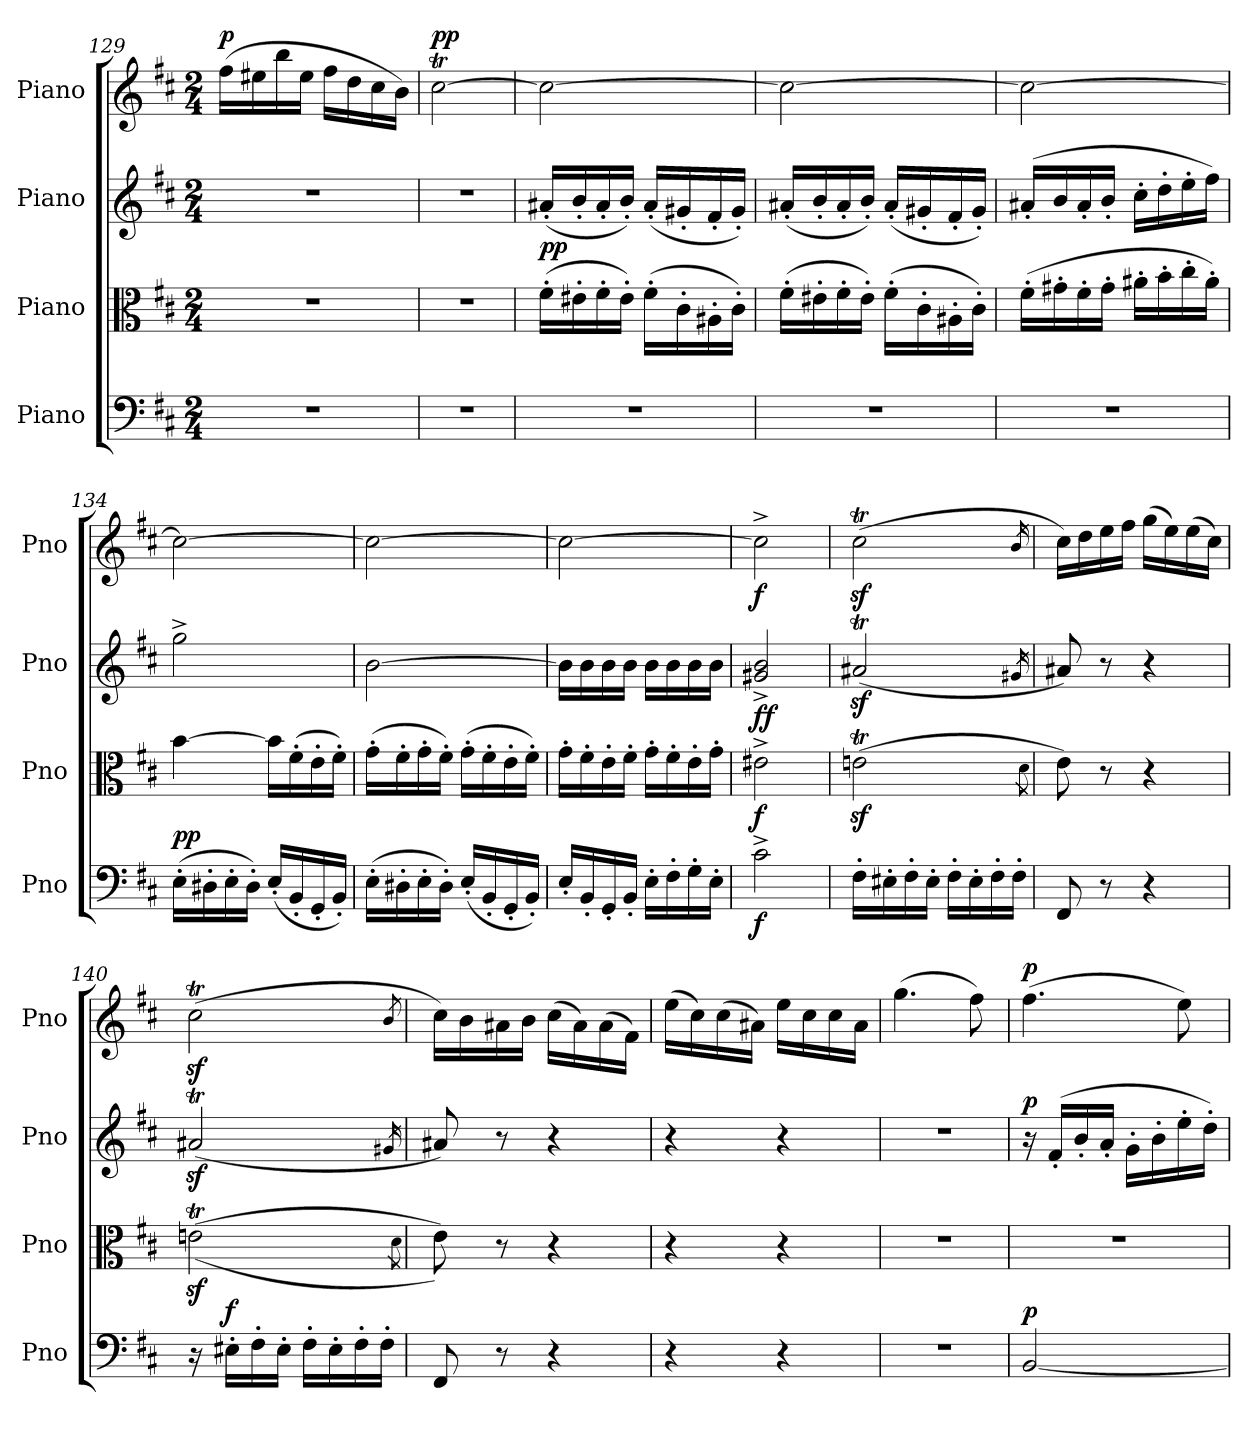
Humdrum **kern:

**kern	**dynam	**kern	**dynam	**kern	**dynam	**kern	**dynam
*part4	*part4	*part3	*part3	*part2	*part2	*part1	*part1
*staff4	*staff4	*staff3	*staff3	*staff2	*staff2	*staff1	*staff1
*I"Piano	*	*I"Piano	*	*I"Piano	*	*I"Piano	*
*I'Pno	*	*I'Pno	*	*I'Pno	*	*I'Pno	*
!!LO:LB:g=z
*clefF4	*	*clefC3	*	*clefG2	*	*clefG2	*
*k[f#c#]	*	*k[f#c#]	*	*k[f#c#]	*	*k[f#c#]	*
*M2/4	*	*M2/4	*	*M2/4	*	*M2/4	*
=129	=129	=129	=129	=129	=129	=129	=129
!	!	!	!	!	!	!	!LO:DY:a
2r	.	2r	.	2r	.	(16ff#\LL	p
.	.	.	.	.	.	16ee#X\	.
.	.	.	.	.	.	16bb\	.
.	.	.	.	.	.	16ee#\JJ	.
.	.	.	.	.	.	16ff#\LL	.
.	.	.	.	.	.	16dd\	.
.	.	.	.	.	.	16cc#\	.
.	.	.	.	.	.	16b\JJ)	.
=130	=130	=130	=130	=130	=130	=130	=130
!	!	!	!	!	!	!	!LO:DY:a
2r	.	2r	.	2r	.	[2cc#t\	pp
=131	=131	=131	=131	=131	=131	=131	=131
!	!	!	!LO:DY:a	!	!	!	!
2r	.	(16f#'\LL	pp	(16a#X'/LL	.	2cc#\_	.
.	.	16e#X'\	.	16b'/	.	.	.
.	.	16f#'\	.	16a#'/	.	.	.
.	.	16e#'\JJ)	.	16b'/JJ)	.	.	.
.	.	(16f#'\LL	.	(16a#'/LL	.	.	.
.	.	16c#'\	.	16g#X'/	.	.	.
.	.	16A#X'\	.	16f#'/	.	.	.
.	.	16c#'\JJ)	.	16g#'/JJ)	.	.	.
=132	=132	=132	=132	=132	=132	=132	=132
2r	.	(16f#'\LL	.	(16a#X'/LL	.	2cc#\_	.
.	.	16e#X'\	.	16b'/	.	.	.
.	.	16f#'\	.	16a#'/	.	.	.
.	.	16e#'\JJ)	.	16b'/JJ)	.	.	.
.	.	(16f#'\LL	.	(16a#'/LL	.	.	.
.	.	16c#'\	.	16g#X'/	.	.	.
.	.	16A#X'\	.	16f#'/	.	.	.
.	.	16c#'\JJ)	.	16g#'/JJ)	.	.	.
=133	=133	=133	=133	=133	=133	=133	=133
2r	.	(16f#'\LL	.	(16a#X'/LL	.	2cc#\_	.
.	.	16g#X'\	.	16b/	.	.	.
.	.	16f#'\	.	16a#'/	.	.	.
.	.	16g#'\JJ	.	16b'/JJ	.	.	.
.	.	16a#X'\LL	.	16cc#'\LL	.	.	.
.	.	16b'\	.	16dd'\	.	.	.
.	.	16cc#'\	.	16ee'\	.	.	.
.	.	16a#'\JJ)	.	16ff#\JJ)	.	.	.
=134	=134	=134	=134	=134	=134	=134	=134
!	!LO:DY:a	!	!	!	!	!	!
(16E'\LL	pp	[4b\	.	2gg^\	.	2cc#\_	.
16D#X'\	.	.	.	.	.	.	.
16E'\	.	.	.	.	.	.	.
16D#'\JJ)	.	.	.	.	.	.	.
(16E'/LL	.	16b\LL]	.	.	.	.	.
16BB'/	.	(16f#'\	.	.	.	.	.
16GG'/	.	16e'\	.	.	.	.	.
16BB'/JJ)	.	16f#'\JJ)	.	.	.	.	.
=135	=135	=135	=135	=135	=135	=135	=135
(16E'\LL	.	(16g'\LL	.	[2b\	.	2cc#\_	.
16D#X'\	.	16f#'\	.	.	.	.	.
16E'\	.	16g'\	.	.	.	.	.
16D#'\JJ)	.	16f#'\JJ)	.	.	.	.	.
(16E'/LL	.	(16g'\LL	.	.	.	.	.
16BB'/	.	16f#'\	.	.	.	.	.
16GG'/	.	16e'\	.	.	.	.	.
16BB'/JJ)	.	16f#'\JJ)	.	.	.	.	.
=136	=136	=136	=136	=136	=136	=136	=136
16E'/LL	.	16g'\LL	.	16b\LL]	.	2cc#\_	.
16BB'/	.	16f#'\	.	16b\	.	.	.
16GG'/	.	16e'\	.	16b\	.	.	.
16BB'/JJ	.	16f#'\JJ	.	16b\JJ	.	.	.
16E'\LL	.	16g'\LL	.	16b\LL	.	.	.
16F#'\	.	16f#'\	.	16b\	.	.	.
16G'\	.	16e'\	.	16b\	.	.	.
16E'\JJ	.	16g'\JJ	.	16b\JJ	.	.	.
=137	=137	=137	=137	=137	=137	=137	=137
!	!LO:DY:b	!	!LO:DY:b	!	!LO:DY:b	!	!
!	!	!	!	!	!LO:DY:n=1:b	!	!LO:DY:b
2c#^\	f	2e#X^\	f	2g#X/^ 2b/^	f f	2cc#^\]	f
!!LO:PB:g=z
=138	=138	=138	=138	=138	=138	=138	=138
16F#'\LL	.	(2enz<T\	.	(2a#Xz<t/	.	(2cc#z<t\	.
16E#X'\	.	.	.	.	.	.	.
16F#'\	.	.	.	.	.	.	.
16E#'\JJ	.	.	.	.	.	.	.
16F#'\LL	.	.	.	.	.	.	.
16E#'\	.	.	.	.	.	.	.
16F#'\	.	.	.	.	.	.	.
16F#'\JJ	.	.	.	.	.	.	.
.	.	8qd\	.	16qg#X/	.	16qb/	.
=139	=139	=139	=139	=139	=139	=139	=139
8FF#/	.	8e\)	.	8a#X/)	.	16cc#\LL)	.
.	.	.	.	.	.	16dd\	.
8r	.	8r	.	8r	.	16ee\	.
.	.	.	.	.	.	16ff#\JJ	.
4r	.	4r	.	4r	.	(16gg\LL	.
.	.	.	.	.	.	16ee\)	.
.	.	.	.	.	.	(16ee\	.
.	.	.	.	.	.	16cc#\JJ)	.
=140	=140	=140	=140	=140	=140	=140	=140
16r	.	((2enz<T\	.	(2a#Xz<t/	.	(2cc#z<t\	.
!	!LO:DY:a	!	!	!	!	!	!
16E#X'\LL	f	.	.	.	.	.	.
16F#'\	.	.	.	.	.	.	.
16E#'\JJ	.	.	.	.	.	.	.
16F#'\LL	.	.	.	.	.	.	.
16E#'\	.	.	.	.	.	.	.
16F#'\	.	.	.	.	.	.	.
16F#'\JJ	.	.	.	.	.	.	.
.	.	8qd\	.	16qg#X/	.	8qb/	.
=141	=141	=141	=141	=141	=141	=141	=141
8FF#/	.	8e\))	.	8a#X/)	.	16cc#\LL)	.
.	.	.	.	.	.	16b\	.
8r	.	8r	.	8r	.	16a#X\	.
.	.	.	.	.	.	16b\JJ	.
4r	.	4r	.	4r	.	(16cc#\LL	.
.	.	.	.	.	.	16a#\)	.
.	.	.	.	.	.	(16a#\	.
.	.	.	.	.	.	16f#\JJ)	.
=142	=142	=142	=142	=142	=142	=142	=142
4r	.	4r	.	4r	.	(16ee\LL	.
.	.	.	.	.	.	16cc#\)	.
.	.	.	.	.	.	(16cc#\	.
.	.	.	.	.	.	16a#X\JJ)	.
4r	.	4r	.	4r	.	16ee\LL	.
.	.	.	.	.	.	16cc#\	.
.	.	.	.	.	.	16cc#\	.
.	.	.	.	.	.	16a#\JJ	.
=143	=143	=143	=143	=143	=143	=143	=143
2r	.	2r	.	2r	.	(4.gg\	.
.	.	.	.	.	.	8ff#\)	.
=144	=144	=144	=144	=144	=144	=144	=144
!	!LO:DY:a	!	!	!	!LO:DY:a	!	!LO:DY:a
[2BB/	p	2r	.	16r	p	(4.ff#\	p
.	.	.	.	(16f#'/LL	.	.	.
.	.	.	.	16b'/	.	.	.
.	.	.	.	16a'/JJ	.	.	.
.	.	.	.	16g'\LL	.	.	.
.	.	.	.	16b'\	.	.	.
.	.	.	.	16ee'\	.	8ee\)	.
.	.	.	.	16dd'\JJ)	.	.	.
=	=	=	=	=	=	=	=
*-	*-	*-	*-	*-	*-	*-	*-
